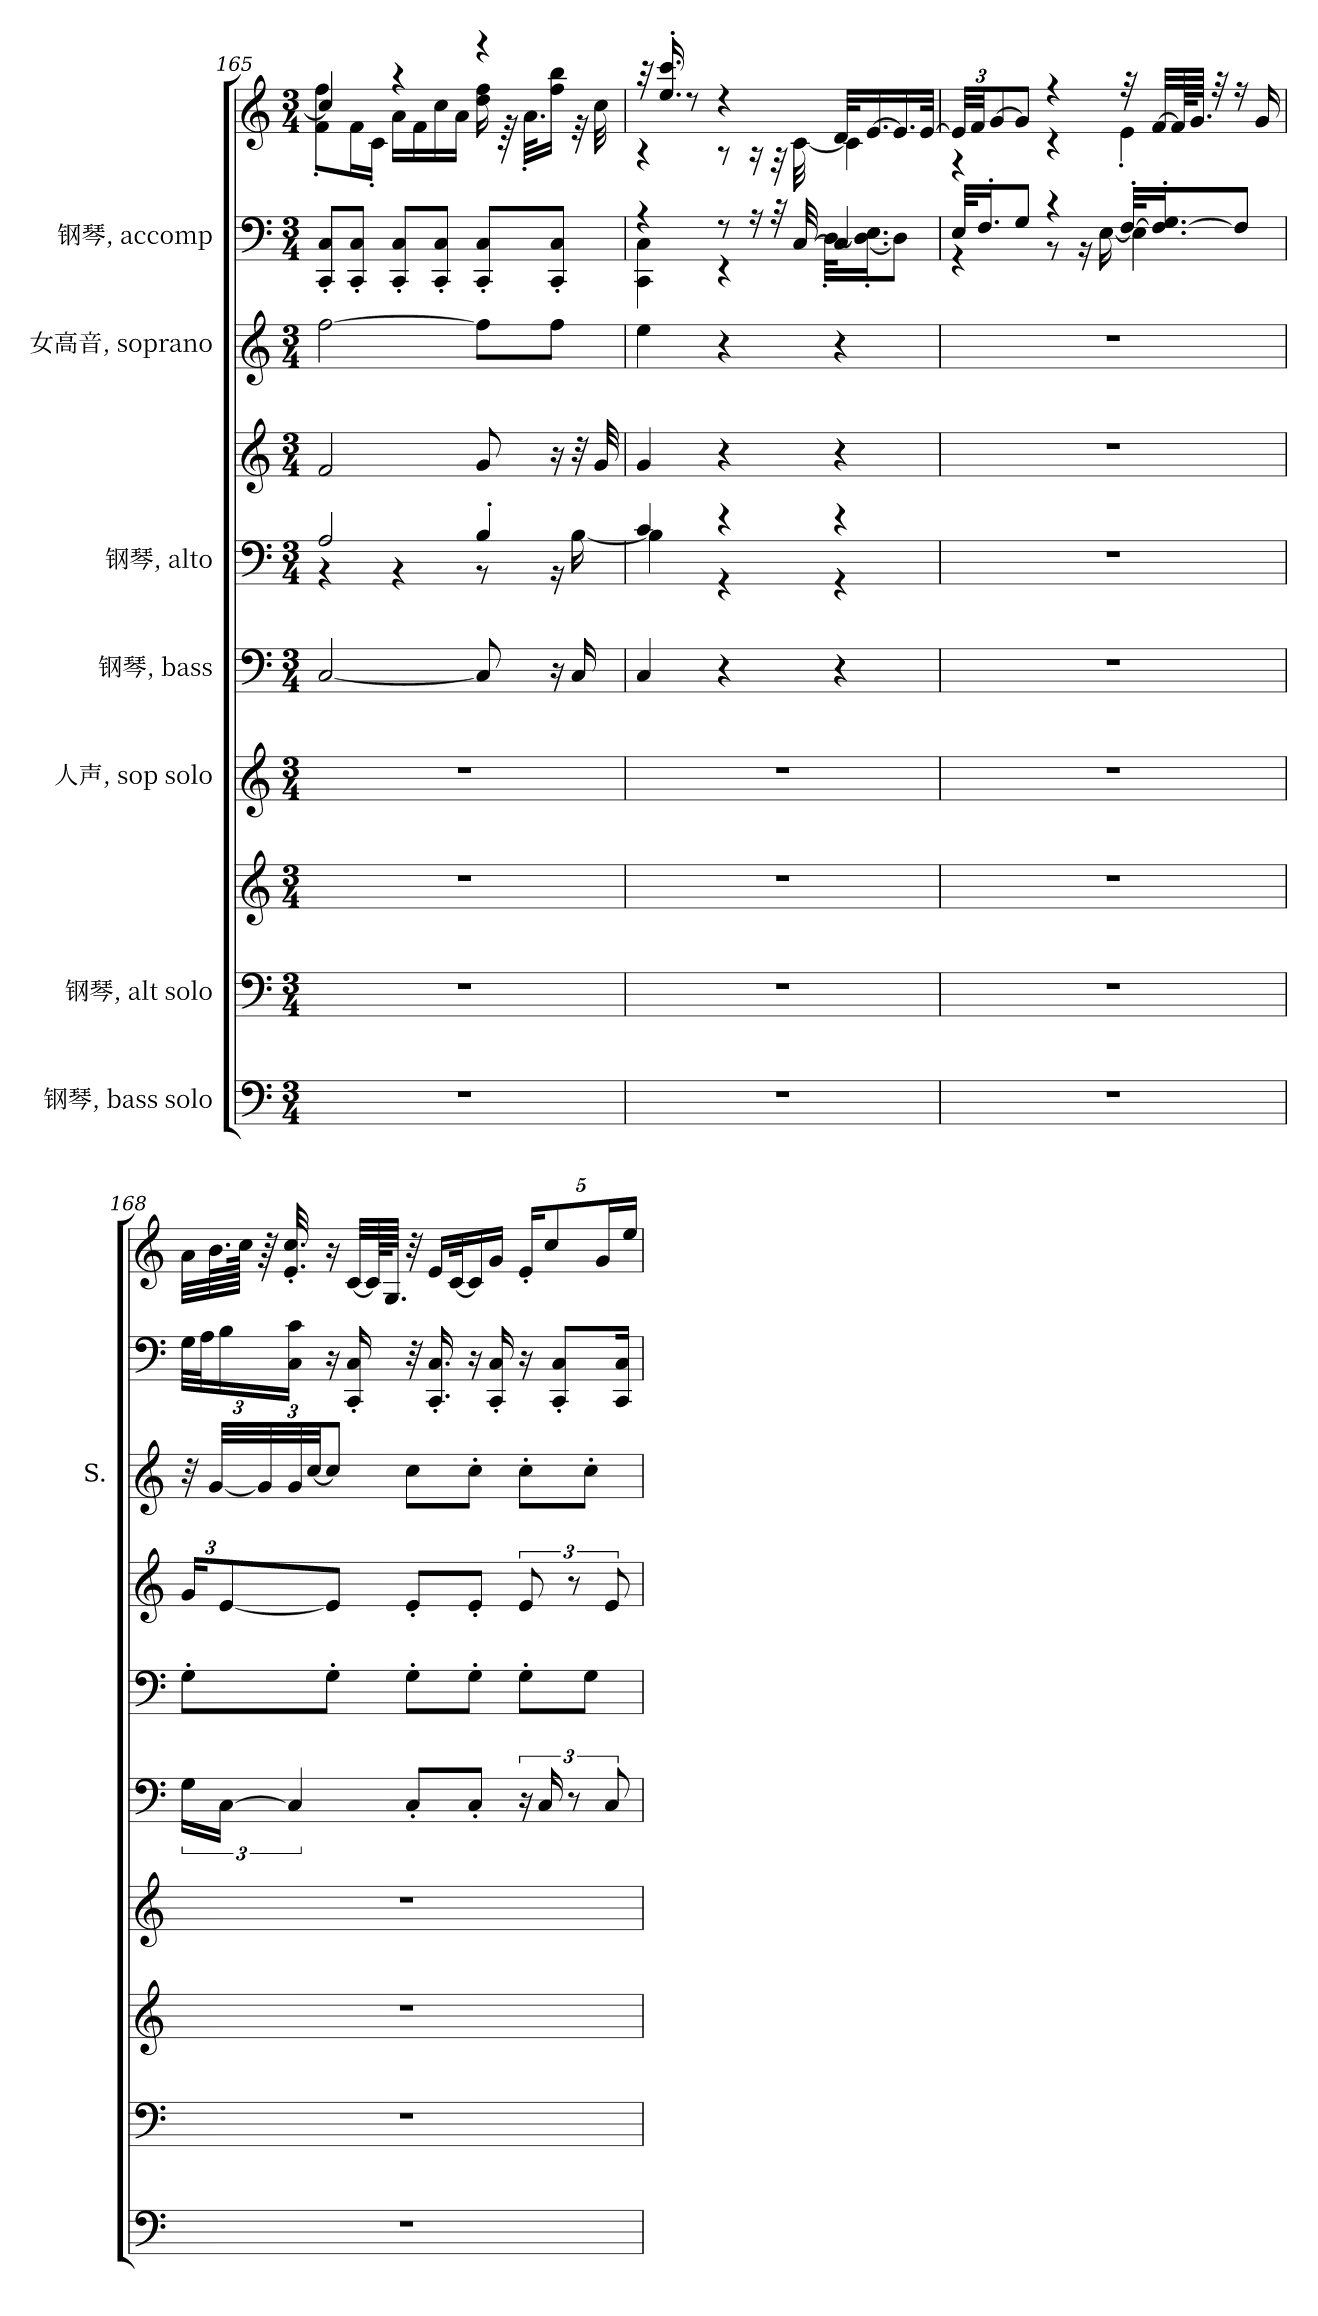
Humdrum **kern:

**kern	**kern	**kern	**kern	**kern	**kern	**kern	**kern	**kern	**kern
*part7	*part6	*part6	*part5	*part4	*part3	*part3	*part2	*part1	*part1
*staff10	*staff9	*staff8	*staff7	*staff6	*staff5	*staff4	*staff3	*staff2	*staff1
*I"钢琴, bass solo	*I"钢琴, alt solo	*	*I"人声, sop solo	*I"钢琴, bass	*I"钢琴, alto	*	*I"女高音, soprano	*I"钢琴, accomp	*
*	*	*	*	*	*	*	*I'S.	*	*
*clefF4	*clefF4	*clefG2	*clefG2	*clefF4	*clefF4	*clefG2	*clefG2	*clefF4	*clefG2
*k[]	*k[]	*k[]	*k[]	*k[]	*k[]	*k[]	*k[]	*k[]	*k[]
*M3/4	*M3/4	*M3/4	*M3/4	*M3/4	*M3/4	*M3/4	*M3/4	*M3/4	*M3/4
=165	=165	=165	=165	=165	=165	=165	=165	=165	=165
*	*	*	*	*	*^	*	*	*	*^
2.r	2.r	2.r	2.r	[2C/	2A/	4r	2f/	[2ff\	8CC/' 8C/'L	4cc/]	8f\' 8ff\'L
.	.	.	.	.	.	.	.	.	8CC/' 8C/'J	.	16f\L
.	.	.	.	.	.	.	.	.	.	.	16c'\JJ
.	.	.	.	.	.	4r	.	.	8CC/' 8C/'L	4r	16a\LL
.	.	.	.	.	.	.	.	.	.	.	16f\
.	.	.	.	.	.	.	.	.	8CC/' 8C/'J	.	16cc\
.	.	.	.	.	.	.	.	.	.	.	16a\JJ
.	.	.	.	8C/]	4B'/	8r	8g/	8ff\L]	8CC/' 8C/'L	4r	16dd\ 16ff\
.	.	.	.	.	.	.	.	.	.	.	64r
.	.	.	.	.	.	.	.	.	.	.	32.a'\KLL
.	.	.	.	16r	.	16r	16r	8ff\J	8CC/' 8C/'J	.	16ff\ 16bb\JJ
.	.	.	.	16C/	.	[16B\	32r	.	.	.	32r
.	.	.	.	.	.	.	32g/	.	.	.	32cc\
!!LO:PB:g=z	!!
=166	=166	=166	=166	=166	=166	=166	=166	=166	=166	=166	=166
*	*	*	*	*	*	*	*	*	*^	*	*
2.r	2.r	2.r	2.r	4C/	4c/	4B\]	4g/	4ee\	4r	4CC\ 4C\	32r	4r
.	.	.	.	.	.	.	.	.	.	.	16.ee/' 16.ccc/'	.
.	.	.	.	.	.	.	.	.	.	.	8r	.
.	.	.	.	4r	4r	4r	4r	4r	8r	4r	4r	8r
.	.	.	.	.	.	.	.	.	16r	.	.	16r
.	.	.	.	.	.	.	.	.	32r	.	.	32r
.	.	.	.	.	.	.	.	.	[32C/	.	.	[32c\
.	.	.	.	4r	4r	4r	4r	4r	4C/]	[32D'\KLL	32d/KLL	4c\]
.	.	.	.	.	.	.	.	.	.	16.D\_' 16.E\'J	[16.e/	.
.	.	.	.	.	.	.	.	.	.	8D\J]	16.e/]	.
.	.	.	.	.	.	.	.	.	.	.	[32e/JJk	.
*	*	*	*	*	*v	*v	*	*	*	*	*	*
=167	=167	=167	=167	=167	=167	=167	=167	=167	=167	=167	=167
*	*	*	*	*	*	*	*	*	*	*Xbrackettup	*
2.r	2.r	2.r	2.r	2.r	2.r	2.r	2.r	32E/KLL	4r	48e/LLL]	4r
.	.	.	.	.	.	.	.	.	.	48f/JJ	.
.	.	.	.	.	.	.	.	16.F'/J	.	.	.
.	.	.	.	.	.	.	.	.	.	[12g/	.
.	.	.	.	.	.	.	.	8G/J	.	8g/J]	.
.	.	.	.	.	.	.	.	4r	8r	4r	4r
.	.	.	.	.	.	.	.	.	16r	.	.
.	.	.	.	.	.	.	.	.	[16E\	.	.
.	.	.	.	.	.	.	.	[32F'/KLL	4E\]	32r	4e'\
.	.	.	.	.	.	.	.	16.F/_' 16.G/'J	.	[32f/LLL	.
.	.	.	.	.	.	.	.	.	.	128f/KL]	.
.	.	.	.	.	.	.	.	.	.	64.g/JJJJ	.
.	.	.	.	.	.	.	.	.	.	32r	.
.	.	.	.	.	.	.	.	8F/J]	.	16r	.
.	.	.	.	.	.	.	.	.	.	16g/	.
*	*	*	*	*	*	*	*	*v	*v	*	*
*	*	*	*	*	*	*	*	*	*v	*v
!!LO:PB:g=z
=168	=168	=168	=168	=168	=168	=168	=168	=168	=168
*	*	*	*	*	*	*Xbrackettup	*	*Xbrackettup	*
2.r	2.r	2.r	2.r	24G\LL	8G'\L	24g/KL	32r	48G\LLL	32a\LLL
.	.	.	.	.	.	.	.	48A\J	.
.	.	.	.	.	.	.	[32g/LLL	.	64.b\L
.	.	.	.	[24C\JJ	.	[12e/	.	24B\	.
.	.	.	.	.	.	.	.	.	128cc\JJJJk
*	*	*	*	*	*	*	*Xbrackettup	*	*
.	.	.	.	.	.	.	48g/]	.	64r
.	.	.	.	.	.	.	.	.	32.e/' 32.cc/'
.	.	.	.	6C/]	.	.	48g/	24C\ 24c\JJ	.
.	.	.	.	.	.	.	[48cc/JJ	.	.
.	.	.	.	.	8G'\J	8e/J]	8cc/J]	16r	16r
.	.	.	.	.	.	.	.	16CC/' 16C/'	[32c/LLL
.	.	.	.	.	.	.	.	.	128c/KL]
.	.	.	.	.	.	.	.	.	64.G/JJJJ
.	.	.	.	8C'/L	8G'\L	8e'/L	8cc\L	32r	32r
.	.	.	.	.	.	.	.	16.CC/' 16.C/'	16e/LL
.	.	.	.	.	.	.	.	.	[32c/K
.	.	.	.	8C'/J	8G'\J	8e'/J	8cc'\J	16r	16c/]
.	.	.	.	.	.	.	.	16CC/' 16C/'	16g/JJ
*	*	*	*	*	*	*brackettup	*	*	*
.	.	.	.	24r	8G'\L	12e/	8cc'\L	16r	20e'/KL
.	.	.	.	24C/	.	.	.	.	.
.	.	.	.	.	.	.	.	.	10cc/
.	.	.	.	.	.	.	.	8CC/' 8C/'L	.
.	.	.	.	12r	.	12r	.	.	.
.	.	.	.	.	8G\J	.	8cc'\J	.	.
.	.	.	.	.	.	.	.	.	20g/L
.	.	.	.	12C/	.	12e/	.	.	.
.	.	.	.	.	.	.	.	16CC/ 16C/Jk	.
.	.	.	.	.	.	.	.	.	20ee/JJ
=	=	=	=	=	=	=	=	=	=
*-	*-	*-	*-	*-	*-	*-	*-	*-	*-
